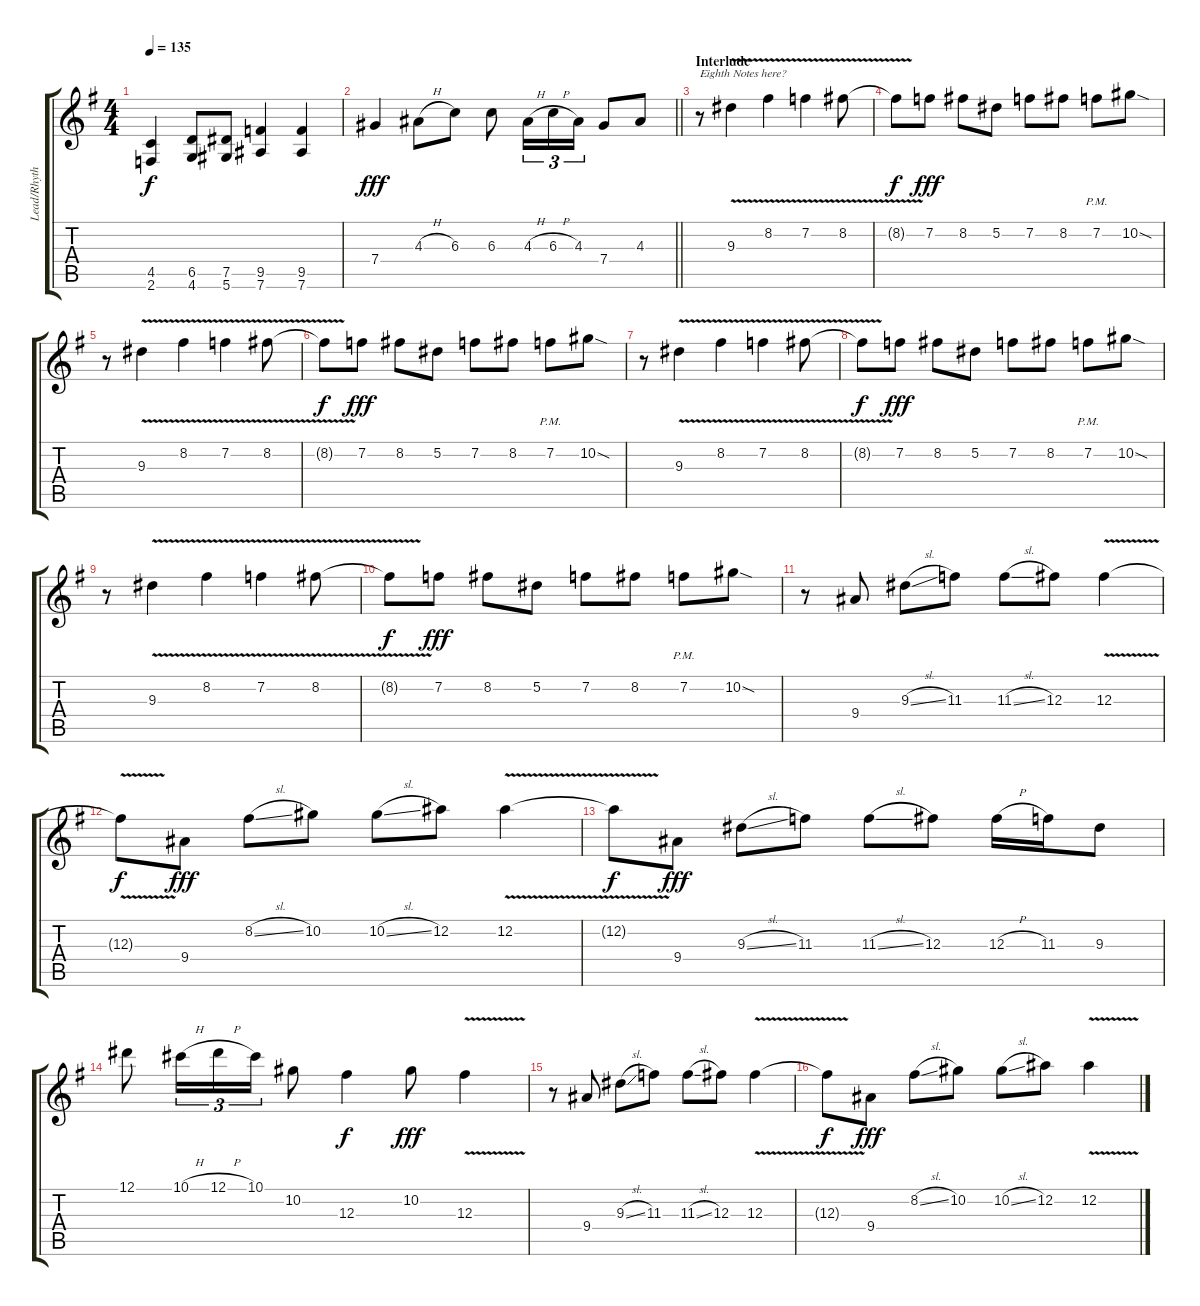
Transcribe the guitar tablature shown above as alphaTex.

\track ("Lead/Rhythm Left" "Lead/Rhyth") {instrument distortionguitar}
\staff {score tabs}
\tuning (Eb4 Bb3 Gb3 Db3 Ab2 Eb2) {hide}
\ts (4 4)
\tempo 135
\clef g2
\ks g
(4.5 2.6).4{dy f} (6.5 4.6).8 (7.5 5.6).8 (9.5 7.6).4 (9.5 7.6).4 |
\barLineRight lightlight
7.4.4{dy fff} 4.3{h}.8 6.3.8 6.3.8 4.3{h}.16{tu (3 2)} 6.3{h}.16{tu (3 2)} 4.3.16{tu (3 2)} 7.4.8 4.3.8 |
\section ("" "Interlude")
r.8{txt "Eighth Notes here?"} 9.3{v}.4 8.2{v}.4 7.2{v}.4 8.2{v}.8 |
8.2{t}.8{dy f} 7.2.8{dy fff} 8.2.8 5.2.8 7.2.8 8.2.8 7.2{pm}.8 10.2{sod}.8 |
r.8 9.3{v}.4 8.2{v}.4 7.2{v}.4 8.2{v}.8 |
8.2{t}.8{dy f} 7.2.8{dy fff} 8.2.8 5.2.8 7.2.8 8.2.8 7.2{pm}.8 10.2{sod}.8 |
r.8 9.3{v}.4 8.2{v}.4 7.2{v}.4 8.2{v}.8 |
8.2{t}.8{dy f} 7.2.8{dy fff} 8.2.8 5.2.8 7.2.8 8.2.8 7.2{pm}.8 10.2{sod}.8 |
r.8 9.3{v}.4 8.2{v}.4 7.2{v}.4 8.2{v}.8 |
8.2{t}.8{dy f} 7.2.8{dy fff} 8.2.8 5.2.8 7.2.8 8.2.8 7.2{pm}.8 10.2{sod}.8 |
r.8 9.4.8 9.3{sl}.8 11.3.8 11.3{sl}.8 12.3.8 12.3{v}.4 |
12.3{t}.8{dy f} 9.4.8{dy fff} 8.2{sl}.8 10.2.8 10.2{sl}.8 12.2.8 12.2{v}.4 |
12.2{t}.8{dy f} 9.4.8{dy fff} 9.3{sl}.8 11.3.8 11.3{sl}.8 12.3.8 12.3{h}.16 11.3.16 9.3.8 |
12.1.8 10.1{h}.16{tu (3 2)} 12.1{h}.16{tu (3 2)} 10.1.16{tu (3 2)} 10.2.8 12.3.4{dy f} 10.2.8{dy fff} 12.3{v}.4 |
r.8 9.4.8 9.3{sl}.8 11.3.8 11.3{sl}.8 12.3.8 12.3{v}.4 |
12.3{t}.8{dy f} 9.4.8{dy fff} 8.2{sl}.8 10.2.8 10.2{sl}.8 12.2.8 12.2{v}.4
